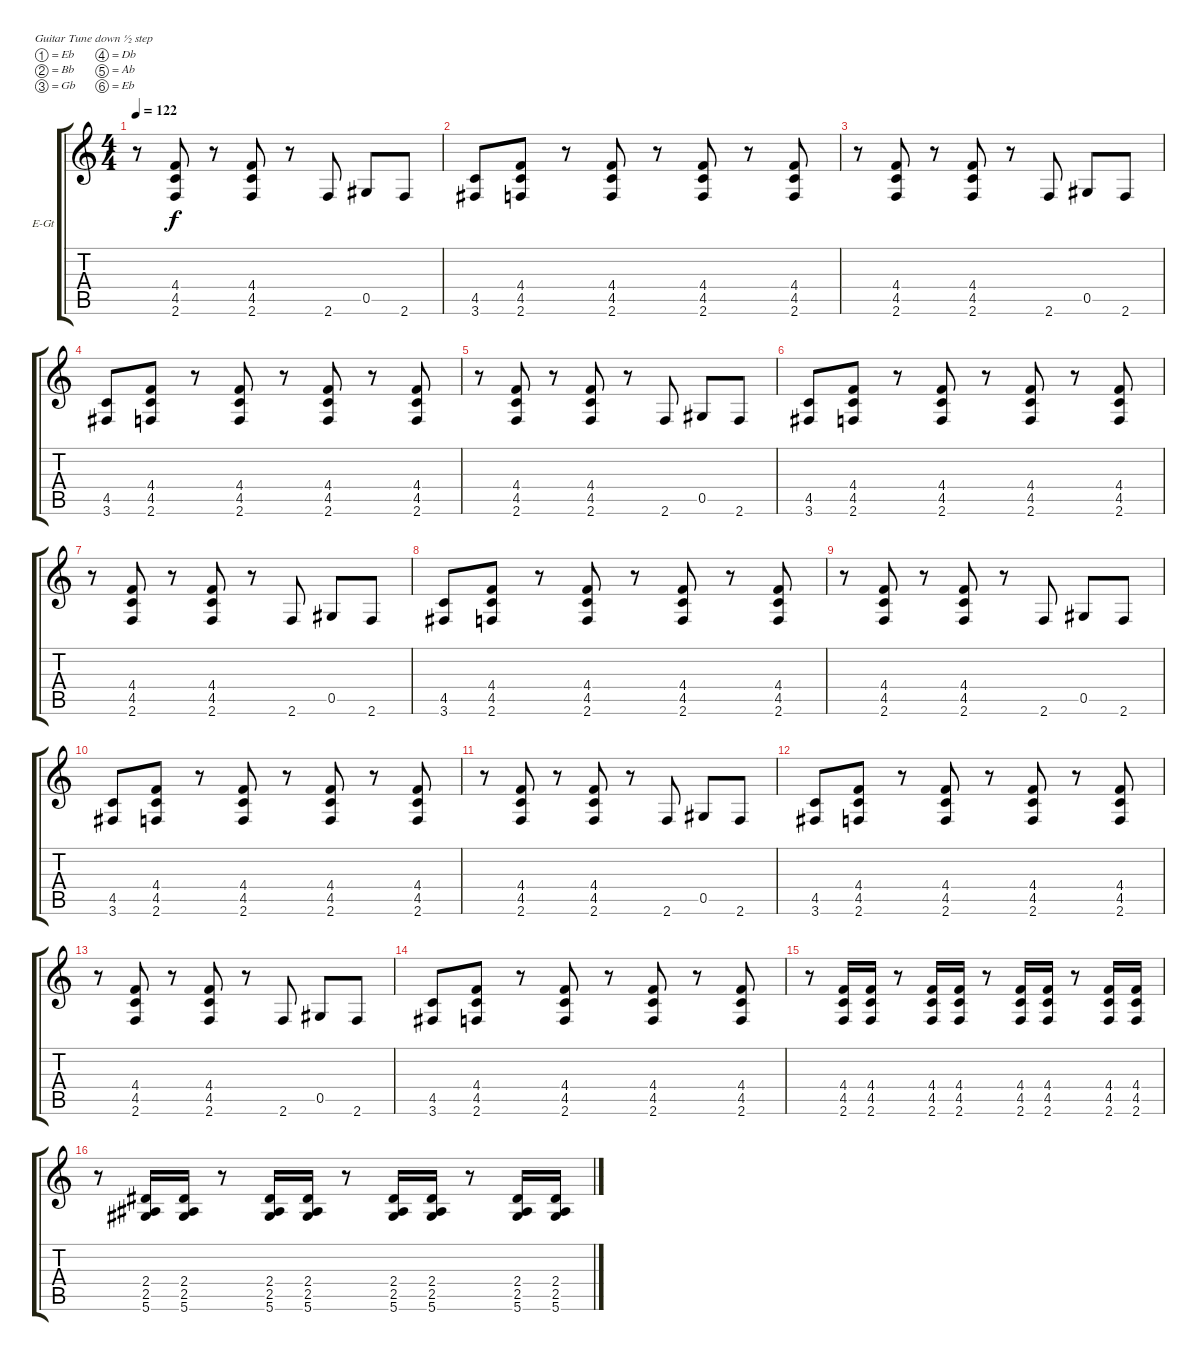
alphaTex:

\bracketExtendMode groupsimilarinstruments
\firstSystemTrackNameOrientation horizontal
\otherSystemsTrackNameOrientation horizontal
\track ("Guit 1" "E-Gt") {instrument distortionguitar}
\staff {score tabs}
\tuning (Eb4 Bb3 Gb3 Db3 Ab2 Eb2)
\ts (4 4)
\tempo 122
\clef g2
\ks c
r.8{dy f} (4.4 4.5 2.6).8 r.8 (4.4 4.5 2.6).8 r.8 2.6.8 0.5.8 2.6.8 |
(4.5 3.6).8 (4.4 4.5 2.6).8 r.8 (4.4 4.5 2.6).8 r.8 (4.4 4.5 2.6).8 r.8 (4.4 4.5 2.6).8 |
r.8 (4.4 4.5 2.6).8 r.8 (4.4 4.5 2.6).8 r.8 2.6.8 0.5.8 2.6.8 |
(4.5 3.6).8 (4.4 4.5 2.6).8 r.8 (4.4 4.5 2.6).8 r.8 (4.4 4.5 2.6).8 r.8 (4.4 4.5 2.6).8 |
r.8 (4.4 4.5 2.6).8 r.8 (4.4 4.5 2.6).8 r.8 2.6.8 0.5.8 2.6.8 |
(4.5 3.6).8 (4.4 4.5 2.6).8 r.8 (4.4 4.5 2.6).8 r.8 (4.4 4.5 2.6).8 r.8 (4.4 4.5 2.6).8 |
r.8 (4.4 4.5 2.6).8 r.8 (4.4 4.5 2.6).8 r.8 2.6.8 0.5.8 2.6.8 |
(4.5 3.6).8 (4.4 4.5 2.6).8 r.8 (4.4 4.5 2.6).8 r.8 (4.4 4.5 2.6).8 r.8 (4.4 4.5 2.6).8 |
r.8 (4.4 4.5 2.6).8 r.8 (4.4 4.5 2.6).8 r.8 2.6.8 0.5.8 2.6.8 |
(4.5 3.6).8 (4.4 4.5 2.6).8 r.8 (4.4 4.5 2.6).8 r.8 (4.4 4.5 2.6).8 r.8 (4.4 4.5 2.6).8 |
r.8 (4.4 4.5 2.6).8 r.8 (4.4 4.5 2.6).8 r.8 2.6.8 0.5.8 2.6.8 |
(4.5 3.6).8 (4.4 4.5 2.6).8 r.8 (4.4 4.5 2.6).8 r.8 (4.4 4.5 2.6).8 r.8 (4.4 4.5 2.6).8 |
r.8 (4.4 4.5 2.6).8 r.8 (4.4 4.5 2.6).8 r.8 2.6.8 0.5.8 2.6.8 |
(4.5 3.6).8 (4.4 4.5 2.6).8 r.8 (4.4 4.5 2.6).8 r.8 (4.4 4.5 2.6).8 r.8 (4.4 4.5 2.6).8 |
r.8 (4.4 4.5 2.6).16 (4.4 4.5 2.6).16 r.8 (4.4 4.5 2.6).16 (4.4 4.5 2.6).16 r.8 (4.4 4.5 2.6).16 (4.4 4.5 2.6).16 r.8 (4.4 4.5 2.6).16 (4.4 4.5 2.6).16 |
r.8 (2.4 2.5 5.6).16 (2.4 2.5 5.6).16 r.8 (2.4 2.5 5.6).16 (2.4 2.5 5.6).16 r.8 (2.4 2.5 5.6).16 (2.4 2.5 5.6).16 r.8 (2.4 2.5 5.6).16 (2.4 2.5 5.6).16
